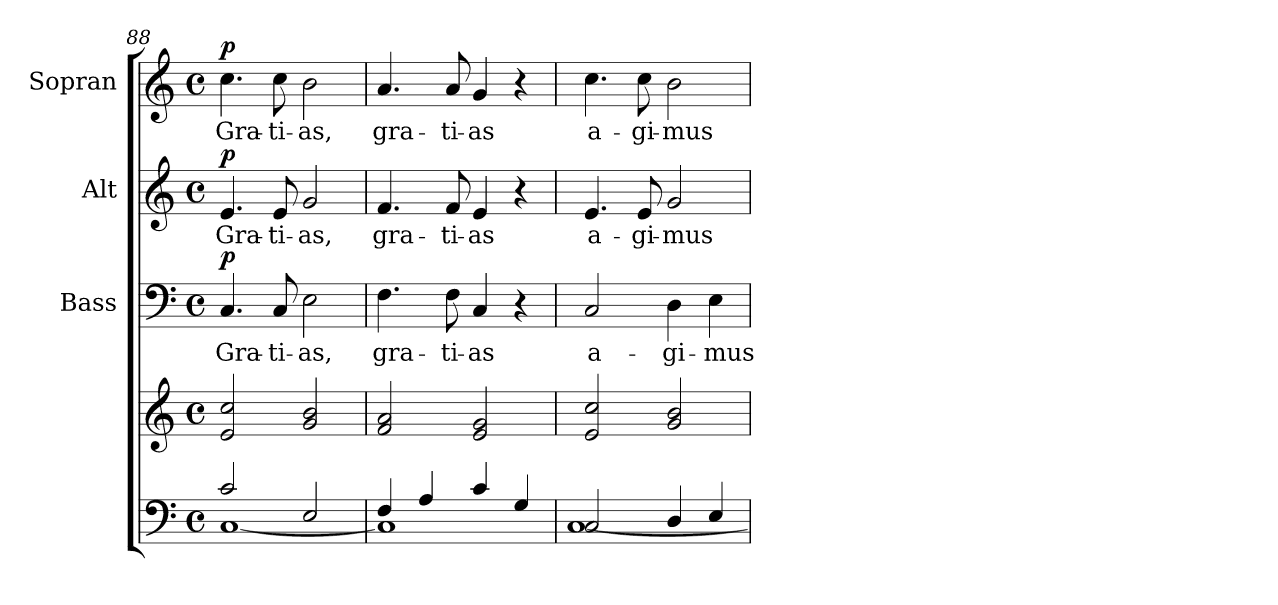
**kern	**kern	**kern	**text	**dynam	**kern	**text	**dynam	**kern	**text	**dynam
*part4	*part4	*part3	*part3	*part3	*part2	*part2	*part2	*part1	*part1	*part1
*staff5	*staff4	*staff3	*staff3	*staff3	*staff2	*staff2	*staff2	*staff1	*staff1	*staff1
*	*	*I"Bass	*	*	*I"Alt	*	*	*I"Sopran	*	*
*	*	*I'B.	*	*	*I'A	*	*	*I'S	*	*
*clefF4	*clefG2	*clefF4	*	*	*clefG2	*	*	*clefG2	*	*
*k[]	*k[]	*k[]	*	*	*k[]	*	*	*k[]	*	*
*C:	*C:	*C:	*	*	*C:	*	*	*C:	*	*
*M4/4	*M4/4	*M4/4	*	*	*M4/4	*	*	*M4/4	*	*
*met(c)	*met(c)	*met(c)	*	*	*met(c)	*	*	*met(c)	*	*
=88	=88	=88	=88	=88	=88	=88	=88	=88	=88	=88
*^	*	*	*	*	*	*	*	*	*	*
!	!	!	!	!LO:LY:b	!LO:DY:a	!	!LO:LY:b	!LO:DY:a	!	!LO:LY:b	!LO:DY:a
2c/	[<1C	2e/ 2cc/	4.C/	Gra-	p	4.e/	Gra-	p	4.cc\	Gra-	p
!	!	!	!	!LO:LY:b	!	!	!LO:LY:b	!	!	!LO:LY:b	!
.	.	.	8C/	-ti-	.	8e/	-ti-	.	8cc\	-ti-	.
!	!	!	!	!LO:LY:b	!	!	!LO:LY:b	!	!	!LO:LY:b	!
2E/	.	2g/ 2b/	2E\	-as,	.	2g/	-as,	.	2b\	-as,	.
=89	=89	=89	=89	=89	=89	=89	=89	=89	=89	=89	=89
!	!	!	!	!LO:LY:b	!	!	!LO:LY:b	!	!	!LO:LY:b	!
4F/	1C]	2f/ 2a/	4.F\	gra-	.	4.f/	gra-	.	4.a/	gra-	.
4A/	.	.	.	.	.	.	.	.	.	.	.
!	!	!	!	!LO:LY:b	!	!	!LO:LY:b	!	!	!LO:LY:b	!
.	.	.	8F\	-ti-	.	8f/	-ti-	.	8a/	-ti-	.
!	!	!	!	!LO:LY:b	!	!	!LO:LY:b	!	!	!LO:LY:b	!
4c/	.	2e/ 2g/	4C/	-as	.	4e/	-as	.	4g/	-as	.
4G/	.	.	4r	.	.	4r	.	.	4r	.	.
=90	=90	=90	=90	=90	=90	=90	=90	=90	=90	=90	=90
!	!	!	!	!LO:LY:b	!	!	!LO:LY:b	!	!	!LO:LY:b	!
2C/	[<1C	2e/ 2cc/	2C/	a-	.	4.e/	a-	.	4.cc\	a-	.
!	!	!	!	!	!	!	!LO:LY:b	!	!	!LO:LY:b	!
.	.	.	.	.	.	8e/	-gi-	.	8cc\	-gi-	.
!	!	!	!	!LO:LY:b	!	!	!LO:LY:b	!	!	!LO:LY:b	!
4D/	.	2g/ 2b/	4D\	-gi-	.	2g/	-mus	.	2b\	-mus	.
!	!	!	!	!LO:LY:b	!	!	!	!	!	!	!
4E/	.	.	4E\	-mus	.	.	.	.	.	.	.
*v	*v	*	*	*	*	*	*	*	*	*	*
=	=	=	=	=	=	=	=	=	=	=
*-	*-	*-	*-	*-	*-	*-	*-	*-	*-	*-
